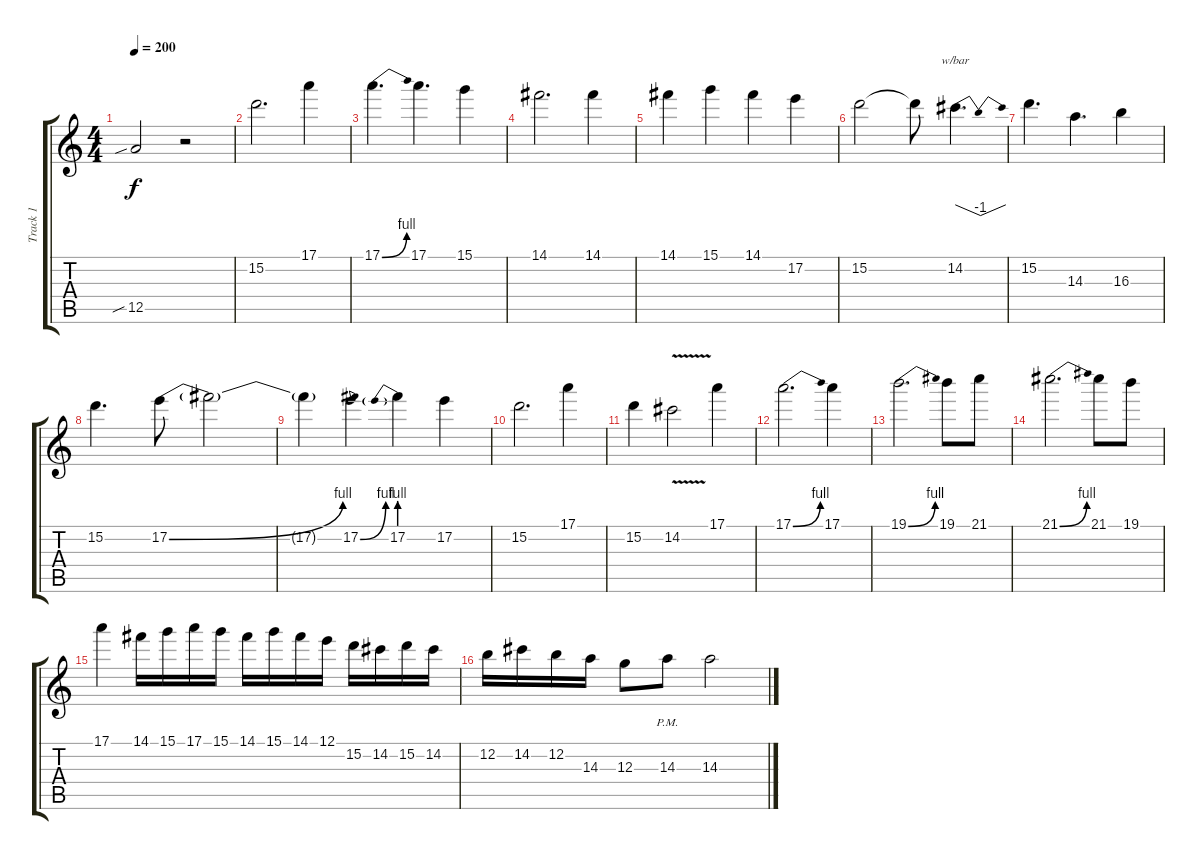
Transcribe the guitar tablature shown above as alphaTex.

\track ("Track 1" "Track 1") {instrument overdrivenguitar}
\staff {score tabs}
\tuning (E4 B3 G3 D3 A2 E2) {hide}
\ts (4 4)
\tempo 200
\clef g2
\ks c
12.5{sib}.2{dy f} r.2 |
15.2.2{d} 17.1.4 |
17.1{be (bend 0 0 60 4)}.4{d} 17.1.4{d} 15.1.4 |
14.1.2{d} 14.1.4 |
14.1.4 15.1.4 14.1.4 17.2.4 |
15.2.2 15.2{t}.8 14.2.4{d tbe (dip default 0 0 30 -4 60 0)} |
15.2.4{d} 14.3.4{d} 16.3.4 |
15.2.4{d} 17.2{be (bend 0 0 60 4)}.8 17.2{t}.2 |
17.2{t}.4 17.2{be (bend 0 0 60 4)}.4 17.2{be (prebend 0 4 60 4)}.4 17.2.4 |
15.2.2{d} 17.1.4 |
15.2.4 14.2{v}.2 17.1.4 |
17.1{be (bend 0 0 60 4)}.2{d} 17.1.4 |
19.1{be (bend 0 0 60 4)}.2{d} 19.1.8 21.1.8 |
21.1{be (bend 0 0 60 4)}.2{d} 21.1.8 19.1.8 |
17.1.4 14.1.16 15.1.16 17.1.16 15.1.16 14.1.16 15.1.16 14.1.16 12.1.16 15.2.16 14.2.16 15.2.16 14.2.16 |
12.2.16 14.2.16 12.2.16 14.3.16 12.3.8 14.3{pm}.8 14.3.2
